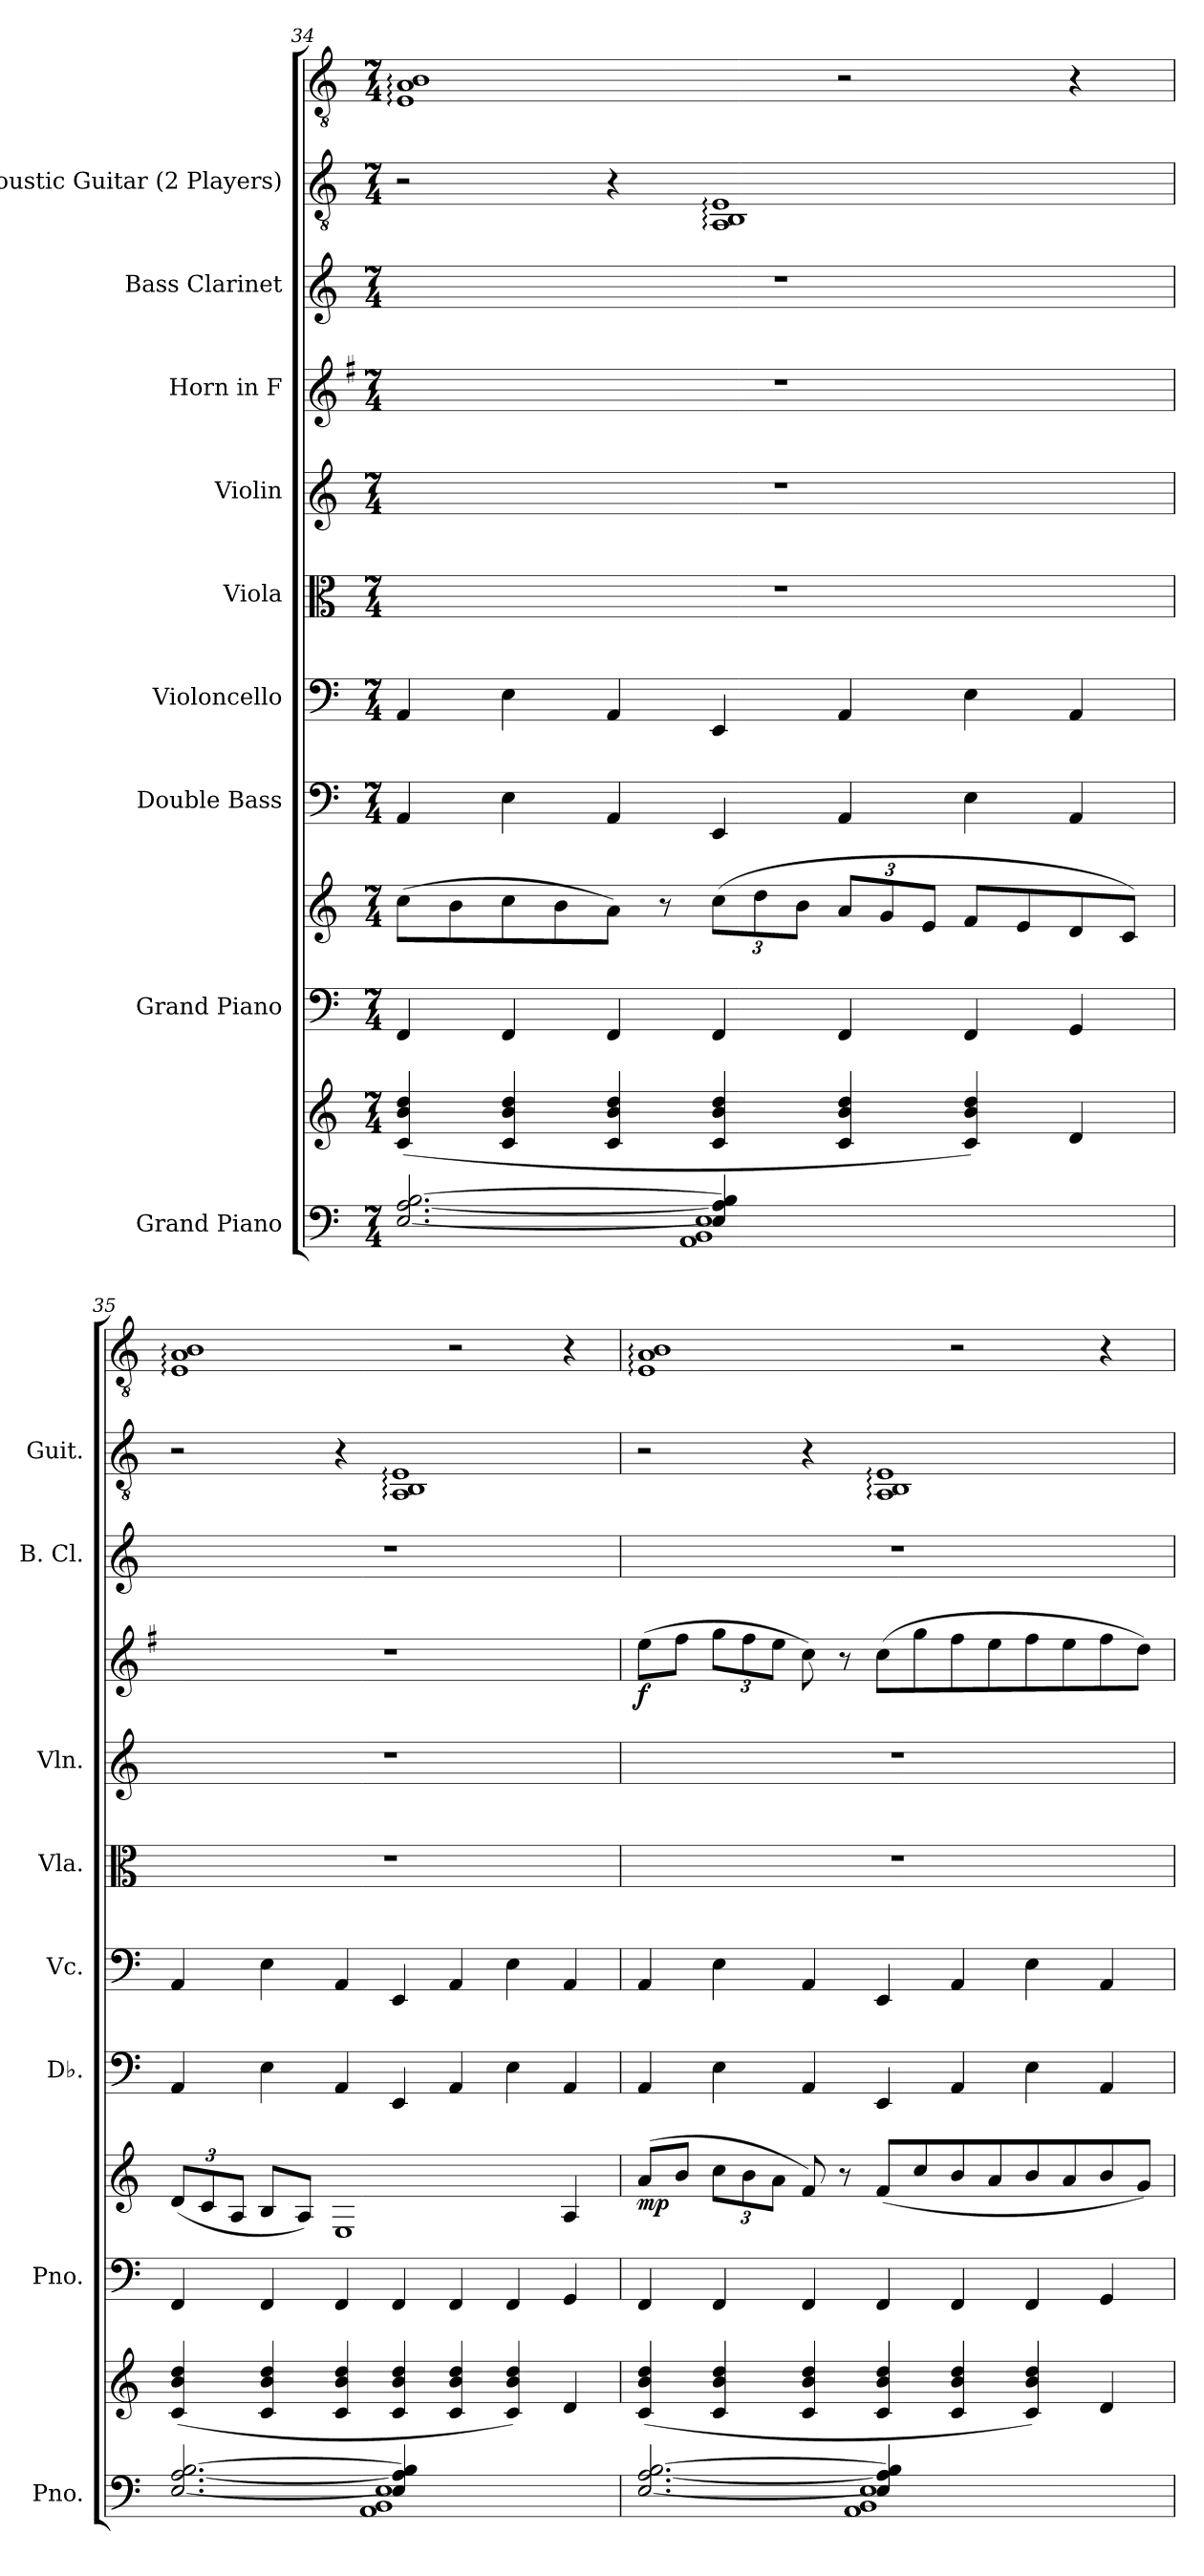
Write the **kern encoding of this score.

**kern	**kern	**kern	**kern	**dynam	**kern	**kern	**kern	**kern	**kern	**dynam	**kern	**kern	**kern
*part9	*part9	*part8	*part8	*part8	*part7	*part6	*part5	*part4	*part3	*part3	*part2	*part1	*part1
*staff12	*staff11	*staff10	*staff9	*staff9/10	*staff8	*staff7	*staff6	*staff5	*staff4	*staff4	*staff3	*staff2	*staff1
*I"Grand Piano	*	*I"Grand Piano	*	*	*I"Double Bass	*I"Violoncello	*I"Viola	*I"Violin	*I"Horn in F	*	*I"Bass Clarinet	*I"Acoustic Guitar (2 Players)	*
*I'Pno.	*	*I'Pno.	*	*	*I'Db.	*I'Vc.	*I'Vla.	*I'Vln.	*	*	*I'B. Cl.	*I'Guit.	*
!!LO:PB:g=z
*clefF4	*clefG2	*clefF4	*clefG2	*	*clefF4	*clefF4	*clefC3	*clefG2	*clefG2	*	*clefG2	*clefGv2	*clefGv2
*	*	*	*	*	*ITrd7c12	*	*	*	*ITrd4c7	*	*ITrd8c14	*	*
*k[]	*k[]	*k[]	*k[]	*	*k[]	*k[]	*k[]	*k[]	*k[]	*	*k[]	*k[]	*k[]
*M7/4	*M7/4	*M7/4	*M7/4	*	*M7/4	*M7/4	*M7/4	*M7/4	*M7/4	*	*M7/4	*M7/4	*M7/4
=34	=34	=34	=34	=34	=34	=34	=34	=34	=34	=34	=34	=34	=34
*^	*	*	*	*	*	*	*	*	*	*	*	*	*
[2.E/ [2.A/ [2.B/	2.ryy	(4c/ 4b/ 4dd/	4FF/	(8cc\L	.	4AAA/	4AA/	1..r	1..r	1..r	.	1..r	2r	1E: 1A: 1B:
.	.	.	.	8b\	.	.	.	.	.	.	.	.	.	.
.	.	4c/ 4b/ 4dd/	4FF/	8cc\	.	4EE\	4E\	.	.	.	.	.	.	.
.	.	.	.	8b\	.	.	.	.	.	.	.	.	.	.
.	.	4c/ 4b/ 4dd/	4FF/	8a\J)	.	4AAA/	4AA/	.	.	.	.	.	4r	.
.	.	.	.	8r	.	.	.	.	.	.	.	.	.	.
*	*	*	*	*Xbrackettup	*	*	*	*	*	*	*	*	*	*
4E/] 4A/] 4B/]	1AA 1BB 1E	4c/ 4b/ 4dd/	4FF/	(12cc\L	.	4EEE/	4EE/	.	.	.	.	.	1AA: 1BB: 1E:	.
.	.	.	.	12dd\	.	.	.	.	.	.	.	.	.	.
.	.	.	.	12b\J	.	.	.	.	.	.	.	.	.	.
2ryy	.	4c/ 4b/ 4dd/	4FF/	12a/L	.	4AAA/	4AA/	.	.	.	.	.	.	2r
.	.	.	.	12g/	.	.	.	.	.	.	.	.	.	.
.	.	.	.	12e/J	.	.	.	.	.	.	.	.	.	.
.	.	4c/ 4b/ 4dd/)	4FF/	8f/L	.	4EE\	4E\	.	.	.	.	.	.	.
.	.	.	.	8e/	.	.	.	.	.	.	.	.	.	.
4ryy	.	4d/	4GG/	8d/	.	4AAA/	4AA/	.	.	.	.	.	.	4r
.	.	.	.	8c/J)	.	.	.	.	.	.	.	.	.	.
=35	=35	=35	=35	=35	=35	=35	=35	=35	=35	=35	=35	=35	=35	=35
[2.E/ [2.A/ [2.B/	2.ryy	(4c/ 4b/ 4dd/	4FF/	(12d/L	.	4AAA/	4AA/	1..r	1..r	1..r	.	1..r	2r	1E: 1A: 1B:
.	.	.	.	12c/	.	.	.	.	.	.	.	.	.	.
.	.	.	.	12A/J	.	.	.	.	.	.	.	.	.	.
.	.	4c/ 4b/ 4dd/	4FF/	8B/L	.	4EE\	4E\	.	.	.	.	.	.	.
.	.	.	.	8A/J)	.	.	.	.	.	.	.	.	.	.
.	.	4c/ 4b/ 4dd/	4FF/	1E	.	4AAA/	4AA/	.	.	.	.	.	4r	.
4E/] 4A/] 4B/]	1AA 1BB 1E	4c/ 4b/ 4dd/	4FF/	.	.	4EEE/	4EE/	.	.	.	.	.	1AA: 1BB: 1E:	.
2ryy	.	4c/ 4b/ 4dd/	4FF/	.	.	4AAA/	4AA/	.	.	.	.	.	.	2r
.	.	4c/ 4b/ 4dd/)	4FF/	.	.	4EE\	4E\	.	.	.	.	.	.	.
4ryy	.	4d/	4GG/	4A/	.	4AAA/	4AA/	.	.	.	.	.	.	4r
!!LO:PB:g=z
=36	=36	=36	=36	=36	=36	=36	=36	=36	=36	=36	=36	=36	=36	=36
!	!	!	!	!	!LO:DY:b	!	!	!	!	!	!LO:DY:b	!	!	!
[2.E/ [2.A/ [2.B/	2.ryy	(4c/ 4b/ 4dd/	4FF/	(8a/L	mp	4AAA/	4AA/	1..r	1..r	(8a\L	f	1..r	2r	1E: 1A: 1B:
.	.	.	.	8b/J	.	.	.	.	.	8b\J	.	.	.	.
*	*	*	*	*	*	*	*	*	*	*Xbrackettup	*	*	*	*
.	.	4c/ 4b/ 4dd/	4FF/	12cc\L	.	4EE\	4E\	.	.	12cc\L	.	.	.	.
.	.	.	.	12b\	.	.	.	.	.	12b\	.	.	.	.
.	.	.	.	12a\J	.	.	.	.	.	12a\J	.	.	.	.
.	.	4c/ 4b/ 4dd/	4FF/	8f/)	.	4AAA/	4AA/	.	.	8f\)	.	.	4r	.
.	.	.	.	8r	.	.	.	.	.	8r	.	.	.	.
4E/] 4A/] 4B/]	1AA 1BB 1E	4c/ 4b/ 4dd/	4FF/	(8f/L	.	4EEE/	4EE/	.	.	(8f\L	.	.	1AA: 1BB: 1E:	.
.	.	.	.	8cc/	.	.	.	.	.	8cc\	.	.	.	.
2ryy	.	4c/ 4b/ 4dd/	4FF/	8b/	.	4AAA/	4AA/	.	.	8b\	.	.	.	2r
.	.	.	.	8a/	.	.	.	.	.	8a\	.	.	.	.
.	.	4c/ 4b/ 4dd/)	4FF/	8b/	.	4EE\	4E\	.	.	8b\	.	.	.	.
.	.	.	.	8a/	.	.	.	.	.	8a\	.	.	.	.
4ryy	.	4d/	4GG/	8b/	.	4AAA/	4AA/	.	.	8b\	.	.	.	4r
.	.	.	.	8g/J)	.	.	.	.	.	8g\J)	.	.	.	.
*v	*v	*	*	*	*	*	*	*	*	*	*	*	*	*
=	=	=	=	=	=	=	=	=	=	=	=	=	=
*-	*-	*-	*-	*-	*-	*-	*-	*-	*-	*-	*-	*-	*-
